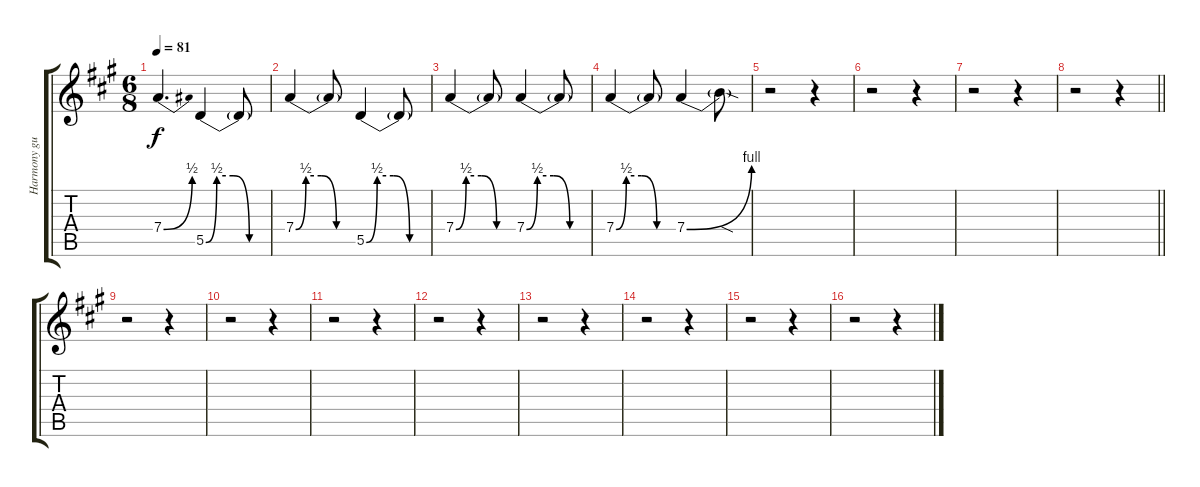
\track ("Harmony guitar" "Harmony gu") {instrument overdrivenguitar}
\staff {score tabs}
\tuning (E4 B3 G3 D3 A2 E2) {hide}
\ts (6 8)
\tempo 81
\clef g2
\ks a
7.4{be (bend 0 0 60 2)}.4{d dy f} 5.5{be (custom 0 0 10 2 25 2 40 0 60 0)}.4 5.5{t}.8 |
7.4{be (custom 0 0 10 2 25 2 40 0 60 0)}.4 7.4{t}.8 5.5{be (custom 0 0 10 2 25 2 40 0 60 0)}.4 5.5{t}.8 |
7.4{be (custom 0 0 10 2 25 2 40 0 60 0)}.4 7.4{t}.8 7.4{be (custom 0 0 10 2 25 2 40 0 60 0)}.4 7.4{t}.8 |
7.4{be (custom 0 0 10 2 25 2 40 0 60 0)}.4 7.4{t}.8 7.4{be (bend 0 0 60 4)}.4 7.4{sod t}.8 |
r.2 r.4 |
r.2 r.4 |
r.2 r.4 |
\barLineRight lightlight
r.2 r.4 |
r.2 r.4 |
r.2 r.4 |
r.2 r.4 |
r.2 r.4 |
r.2 r.4 |
r.2 r.4 |
r.2 r.4 |
r.2 r.4
